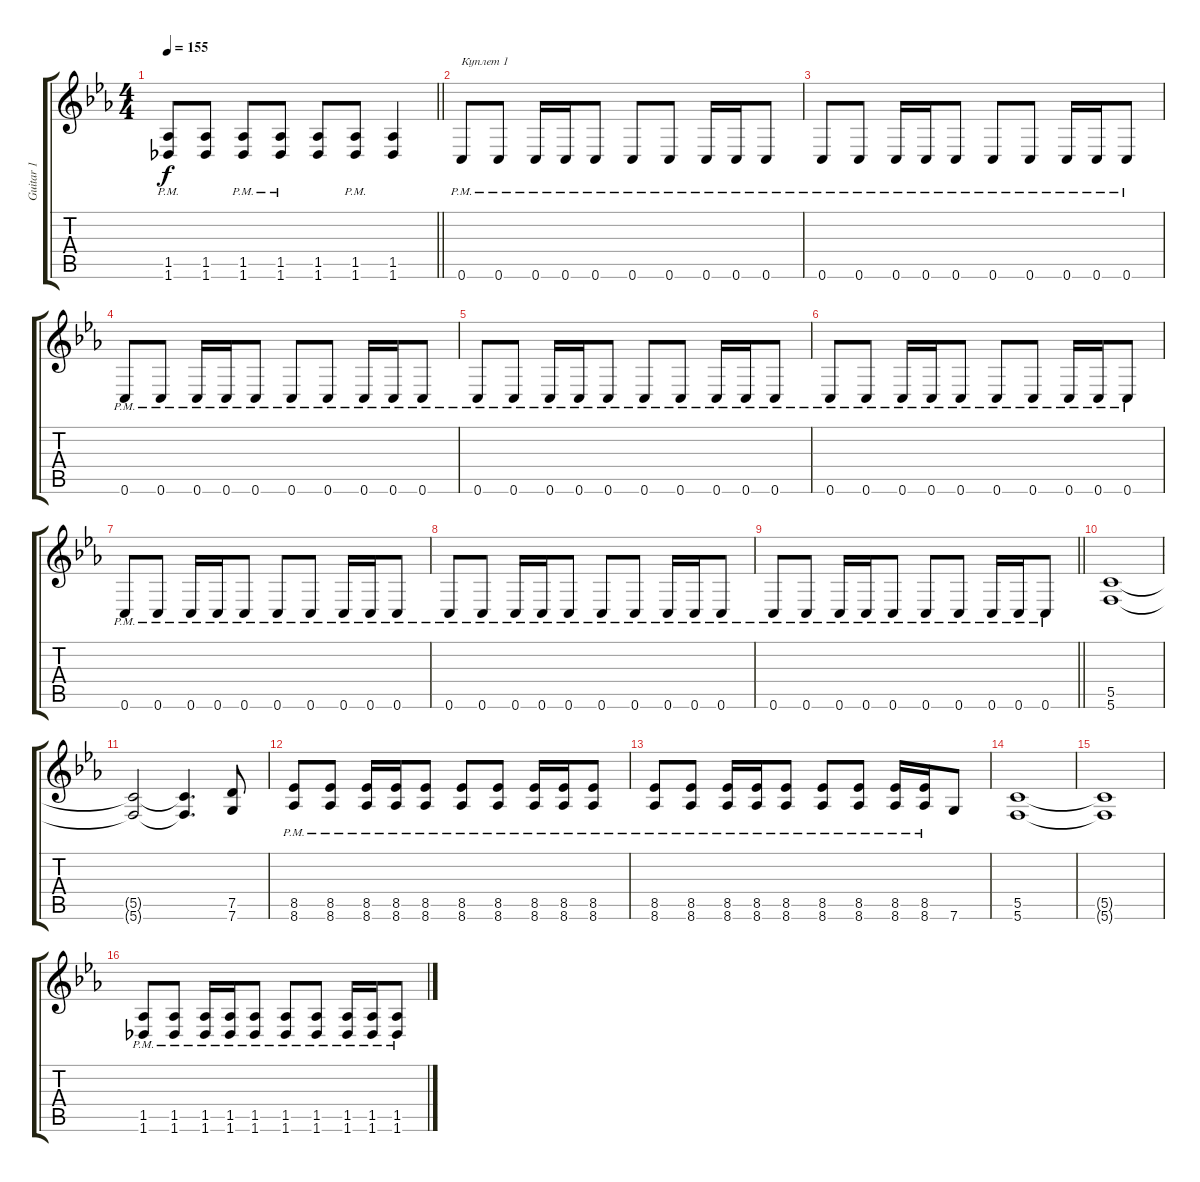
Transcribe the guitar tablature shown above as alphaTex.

\track ("Guitar 1" "Guitar 1") {instrument distortionguitar}
\staff {score tabs}
\tuning (D4 A3 F3 C3 G2 C2) {hide}
\ts (4 4)
\tempo 155
\clef g2
\barLineRight lightlight
\ks cminor
(1.5{pm} 1.6{pm}).8{dy f} (1.5 1.6).8 (1.5{pm} 1.6{pm}).8 (1.5{pm} 1.6{pm}).8 (1.5 1.6).8 (1.5{pm} 1.6{pm}).8 (1.5 1.6).4 |
0.6{pm}.8{txt "Куплет 1"} 0.6{pm}.8 0.6{pm}.16 0.6{pm}.16 0.6{pm}.8 0.6{pm}.8 0.6{pm}.8 0.6{pm}.16 0.6{pm}.16 0.6{pm}.8 |
0.6{pm}.8 0.6{pm}.8 0.6{pm}.16 0.6{pm}.16 0.6{pm}.8 0.6{pm}.8 0.6{pm}.8 0.6{pm}.16 0.6{pm}.16 0.6{pm}.8 |
0.6{pm}.8 0.6{pm}.8 0.6{pm}.16 0.6{pm}.16 0.6{pm}.8 0.6{pm}.8 0.6{pm}.8 0.6{pm}.16 0.6{pm}.16 0.6{pm}.8 |
0.6{pm}.8 0.6{pm}.8 0.6{pm}.16 0.6{pm}.16 0.6{pm}.8 0.6{pm}.8 0.6{pm}.8 0.6{pm}.16 0.6{pm}.16 0.6{pm}.8 |
0.6{pm}.8 0.6{pm}.8 0.6{pm}.16 0.6{pm}.16 0.6{pm}.8 0.6{pm}.8 0.6{pm}.8 0.6{pm}.16 0.6{pm}.16 0.6{pm}.8 |
0.6{pm}.8 0.6{pm}.8 0.6{pm}.16 0.6{pm}.16 0.6{pm}.8 0.6{pm}.8 0.6{pm}.8 0.6{pm}.16 0.6{pm}.16 0.6{pm}.8 |
0.6{pm}.8 0.6{pm}.8 0.6{pm}.16 0.6{pm}.16 0.6{pm}.8 0.6{pm}.8 0.6{pm}.8 0.6{pm}.16 0.6{pm}.16 0.6{pm}.8 |
\barLineRight lightlight
0.6{pm}.8 0.6{pm}.8 0.6{pm}.16 0.6{pm}.16 0.6{pm}.8 0.6{pm}.8 0.6{pm}.8 0.6{pm}.16 0.6{pm}.16 0.6{pm}.8 |
(5.5 5.6).1 |
(5.5{t} 5.6{t}).2 (5.5{t} 5.6{t}).4{d} (7.5 7.6).8 |
(8.5{pm} 8.6{pm}).8 (8.5{pm} 8.6{pm}).8 (8.5{pm} 8.6{pm}).16 (8.5{pm} 8.6{pm}).16 (8.5{pm} 8.6{pm}).8 (8.5{pm} 8.6{pm}).8 (8.5{pm} 8.6{pm}).8 (8.5{pm} 8.6{pm}).16 (8.5{pm} 8.6{pm}).16 (8.5{pm} 8.6{pm}).8 |
(8.5{pm} 8.6{pm}).8 (8.5{pm} 8.6{pm}).8 (8.5{pm} 8.6{pm}).16 (8.5{pm} 8.6{pm}).16 (8.5{pm} 8.6{pm}).8 (8.5{pm} 8.6{pm}).8 (8.5{pm} 8.6{pm}).8 (8.5{pm} 8.6{pm}).16 (8.5{pm} 8.6{pm}).16 7.6.8 |
(5.5 5.6).1 |
(5.5{t} 5.6{t}).1 |
(1.5{pm} 1.6{pm}).8 (1.5{pm} 1.6{pm}).8 (1.5{pm} 1.6{pm}).16 (1.5{pm} 1.6{pm}).16 (1.5{pm} 1.6{pm}).8 (1.5{pm} 1.6{pm}).8 (1.5{pm} 1.6{pm}).8 (1.5{pm} 1.6{pm}).16 (1.5{pm} 1.6{pm}).16 (1.5{pm} 1.6{pm}).8
